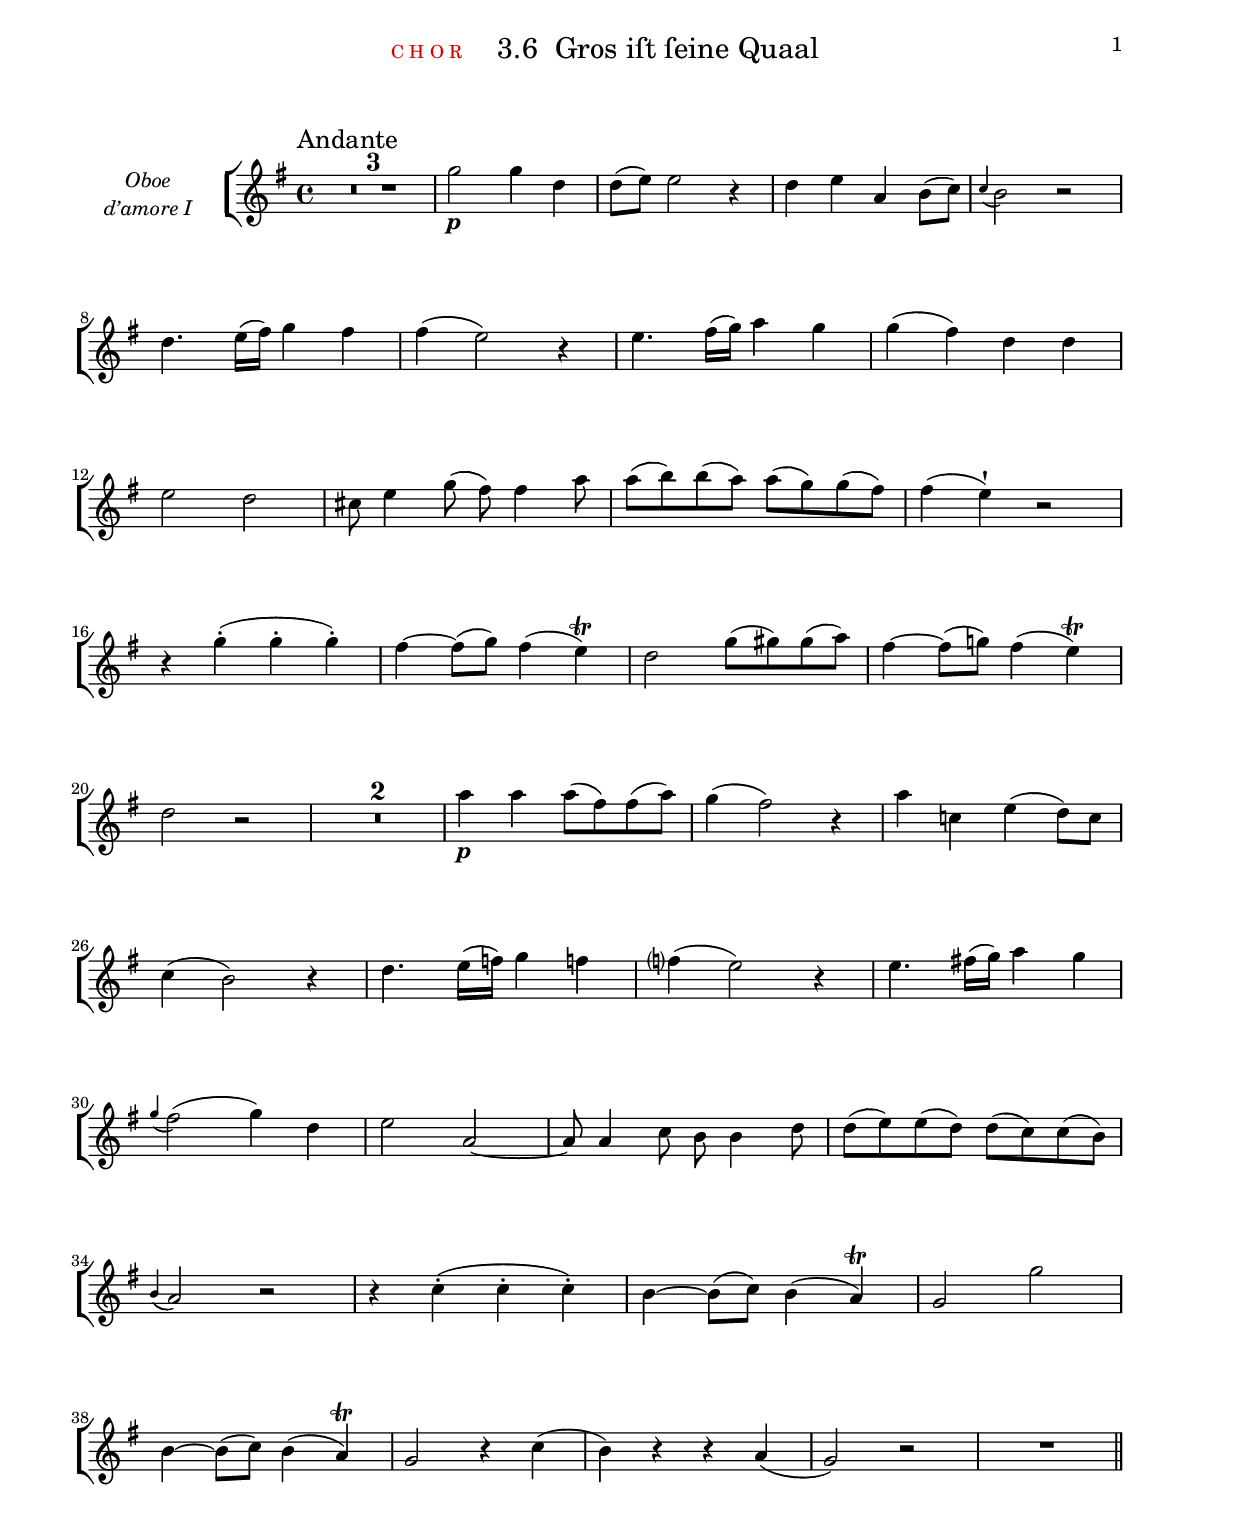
% (c) 2019 by Wolfgang Esser-Skala.
% This file is licensed under the Creative Commons Attribution-NonCommercial-ShareAlike 4.0 International License.
% To view a copy of this license, visit http://creativecommons.org/licenses/by-nc-sa/4.0/.

\version "2.18.0"

\include "../definitions.ly"

\paper {
	#(set-paper-size "a4" 'portrait)
	indent = 2.5\cm
	top-margin = 1.5\cm
	system-separator-markup = ##f
	system-system-spacing =
    #'((basic-distance . 17)
       (minimum-distance . 17)
       (padding . -100)
       (stretchability . 0))
	
	top-system-spacing =
    #'((basic-distance . 17)
       (minimum-distance . 17)
       (padding . -100)
       (stretchability . 0))
	
	top-markup-spacing =
    #'((basic-distance . 0)
       (minimum-distance . 0)
       (padding . -100)
       (stretchability . 0))
		
	markup-system-spacing =
    #'((basic-distance . 17)
       (minimum-distance . 17)
       (padding . -100)
       (stretchability . 0))
	
	last-bottom-spacing =
    #'((basic-distance . 0)
       (minimum-distance . 0)
       (padding . 0)
       (stretchability . 1.0e7))
	
	systems-per-page = #9
}

#(set-global-staff-size 17.82)

\layout {
	\context {
		\Staff
		instrumentName = \markup { \center-column { "Oboe" "d’amore I" } }
	}
}

\book {
	\bookpart {
		\header {
			movement = \movementTitle "3.6" "C H O R" "Gros iſt ſeine Quaal"
		}
		\score {
			<<
				\new StaffGroup <<
					\new Staff { \GrossIstOboeDAmoreI }
				>>
			>>
		}
	}
}